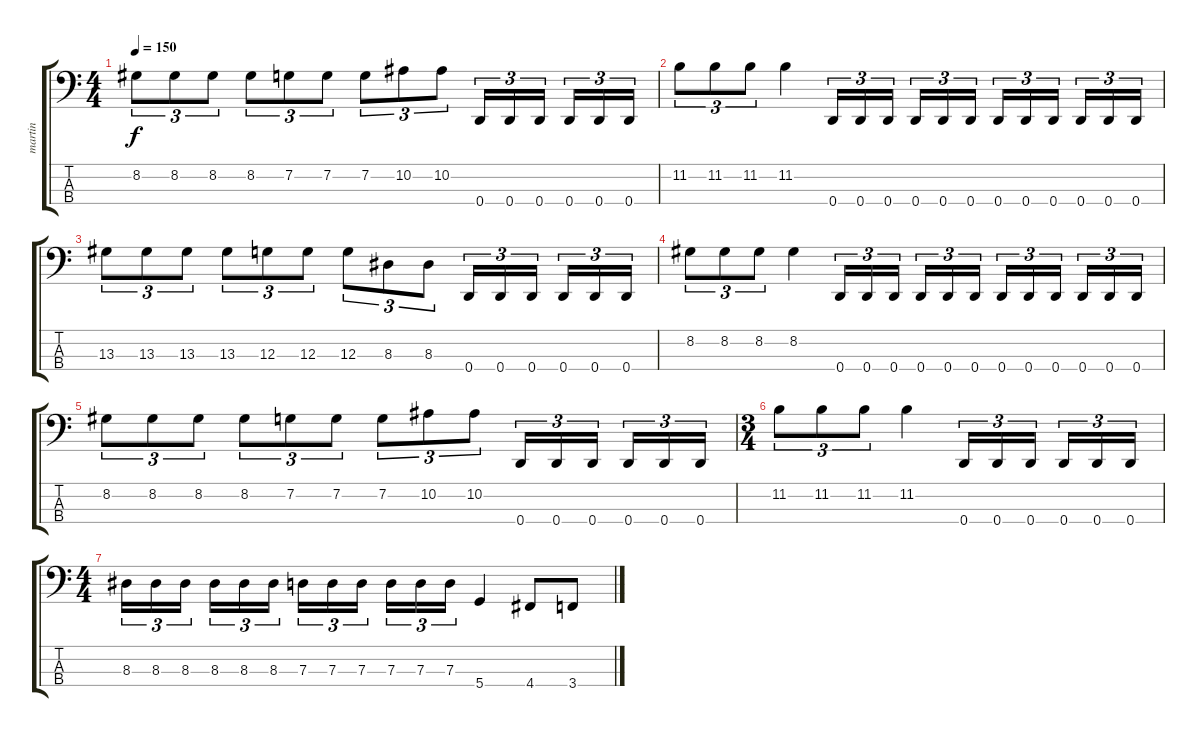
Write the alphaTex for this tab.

\track ("martin" "martin") {instrument electricbasspick}
\staff {score tabs}
\tuning (F2 C2 G1 D1) {hide}
\ts (4 4)
\tempo 150
\clef f4
\ks c
8.2.8{tu (3 2) dy f} 8.2.8{tu (3 2)} 8.2.8{tu (3 2)} 8.2.8{tu (3 2)} 7.2.8{tu (3 2)} 7.2.8{tu (3 2)} 7.2.8{tu (3 2)} 10.2.8{tu (3 2)} 10.2.8{tu (3 2)} 0.4.16{tu (3 2)} 0.4.16{tu (3 2)} 0.4.16{tu (3 2)} 0.4.16{tu (3 2)} 0.4.16{tu (3 2)} 0.4.16{tu (3 2)} |
11.2.8{tu (3 2)} 11.2.8{tu (3 2)} 11.2.8{tu (3 2)} 11.2.4 0.4.16{tu (3 2)} 0.4.16{tu (3 2)} 0.4.16{tu (3 2)} 0.4.16{tu (3 2)} 0.4.16{tu (3 2)} 0.4.16{tu (3 2)} 0.4.16{tu (3 2)} 0.4.16{tu (3 2)} 0.4.16{tu (3 2)} 0.4.16{tu (3 2)} 0.4.16{tu (3 2)} 0.4.16{tu (3 2)} |
13.3.8{tu (3 2)} 13.3.8{tu (3 2)} 13.3.8{tu (3 2)} 13.3.8{tu (3 2)} 12.3.8{tu (3 2)} 12.3.8{tu (3 2)} 12.3.8{tu (3 2)} 8.3.8{tu (3 2)} 8.3.8{tu (3 2)} 0.4.16{tu (3 2)} 0.4.16{tu (3 2)} 0.4.16{tu (3 2)} 0.4.16{tu (3 2)} 0.4.16{tu (3 2)} 0.4.16{tu (3 2)} |
8.2.8{tu (3 2)} 8.2.8{tu (3 2)} 8.2.8{tu (3 2)} 8.2.4 0.4.16{tu (3 2)} 0.4.16{tu (3 2)} 0.4.16{tu (3 2)} 0.4.16{tu (3 2)} 0.4.16{tu (3 2)} 0.4.16{tu (3 2)} 0.4.16{tu (3 2)} 0.4.16{tu (3 2)} 0.4.16{tu (3 2)} 0.4.16{tu (3 2)} 0.4.16{tu (3 2)} 0.4.16{tu (3 2)} |
8.2.8{tu (3 2)} 8.2.8{tu (3 2)} 8.2.8{tu (3 2)} 8.2.8{tu (3 2)} 7.2.8{tu (3 2)} 7.2.8{tu (3 2)} 7.2.8{tu (3 2)} 10.2.8{tu (3 2)} 10.2.8{tu (3 2)} 0.4.16{tu (3 2)} 0.4.16{tu (3 2)} 0.4.16{tu (3 2)} 0.4.16{tu (3 2)} 0.4.16{tu (3 2)} 0.4.16{tu (3 2)} |
\ts (3 4)
11.2.8{tu (3 2)} 11.2.8{tu (3 2)} 11.2.8{tu (3 2)} 11.2.4 0.4.16{tu (3 2)} 0.4.16{tu (3 2)} 0.4.16{tu (3 2)} 0.4.16{tu (3 2)} 0.4.16{tu (3 2)} 0.4.16{tu (3 2)} |
\ts (4 4)
8.3.16{tu (3 2)} 8.3.16{tu (3 2)} 8.3.16{tu (3 2)} 8.3.16{tu (3 2)} 8.3.16{tu (3 2)} 8.3.16{tu (3 2)} 7.3.16{tu (3 2)} 7.3.16{tu (3 2)} 7.3.16{tu (3 2)} 7.3.16{tu (3 2)} 7.3.16{tu (3 2)} 7.3.16{tu (3 2)} 5.4.4 4.4.8 3.4.8
